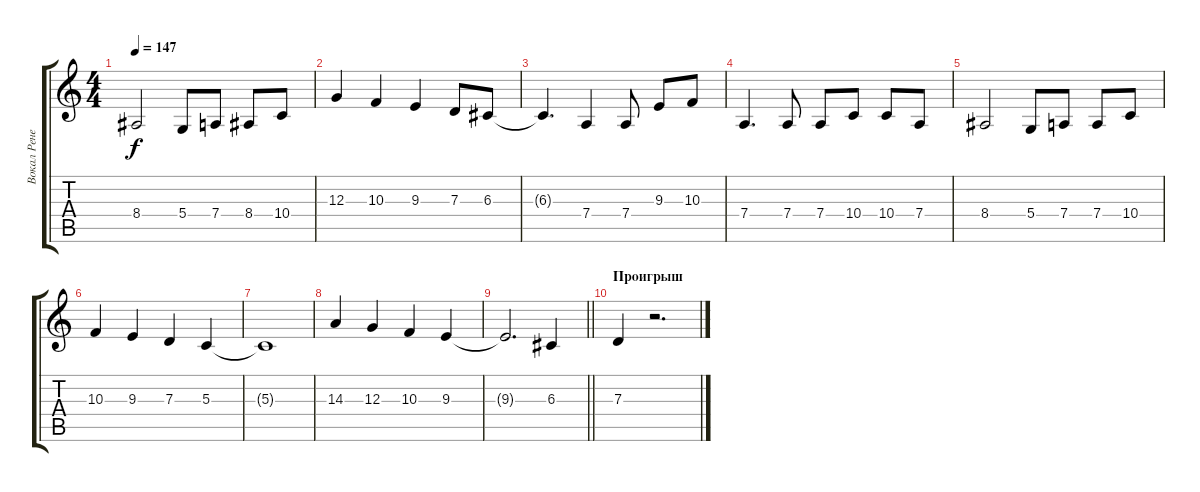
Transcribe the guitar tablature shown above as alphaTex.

\track ("Вокал Ренегат" "Вокал Рене") {instrument bassoon}
\staff {score tabs}
\tuning (E4 B3 G3 D3 A2 E2) {hide}
\ts (4 4)
\tempo 147
\clef g2
\ks c
8.4.2{dy f} 5.4.8 7.4.8 8.4.8 10.4.8 |
12.3.4 10.3.4 9.3.4 7.3.8 6.3.8 |
6.3{t}.4{d} 7.4.4 7.4.8 9.3.8 10.3.8 |
7.4.4{d} 7.4.8 7.4.8 10.4.8 10.4.8 7.4.8 |
8.4.2 5.4.8 7.4.8 7.4.8 10.4.8 |
10.3.4 9.3.4 7.3.4 5.3.4 |
5.3{t}.1 |
14.3.4 12.3.4 10.3.4 9.3.4 |
\barLineRight lightlight
9.3{t}.2{d} 6.3.4 |
\section ("" "Проигрыш")
7.3.4 r.2{d}
